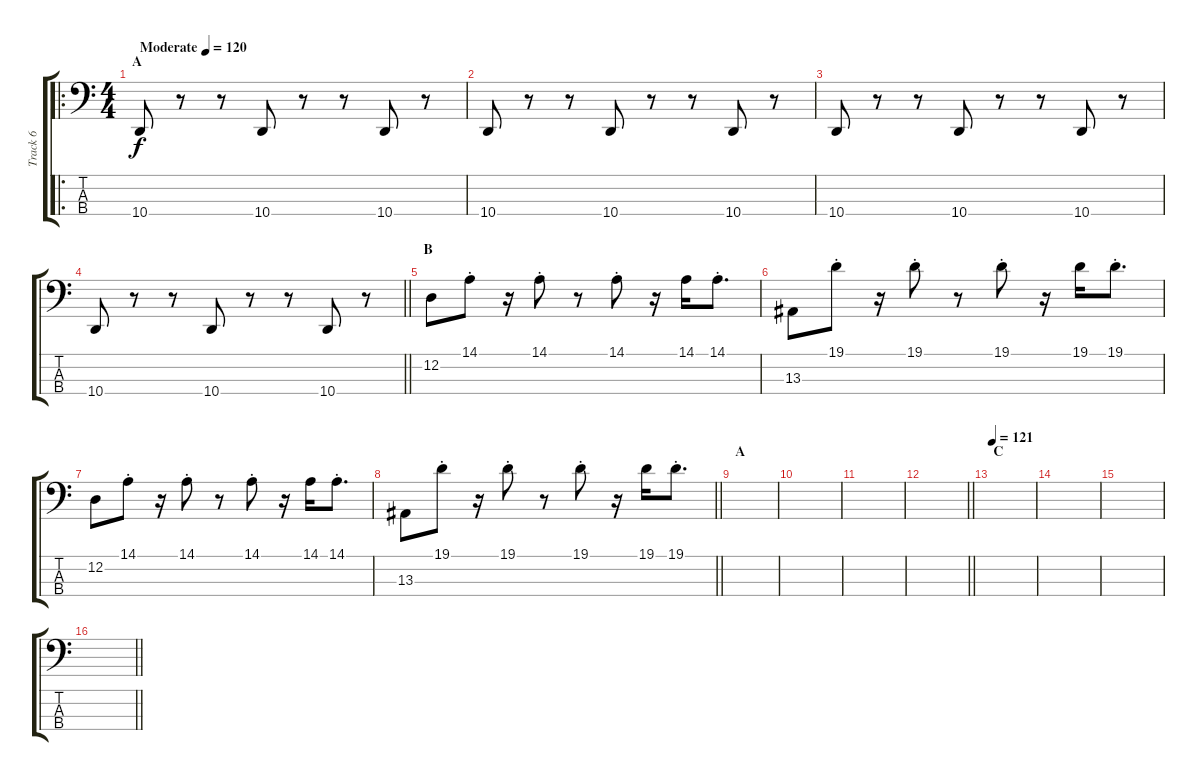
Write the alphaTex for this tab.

\track ("Track 6" "Track 6") {instrument synthbrass2}
\staff {score tabs}
\tuning (G2 D2 A1 E1) {hide}
\ro
\ts (4 4)
\section ("" "A")
\tempo (120 "Moderate")
\clef f4
\ks c
10.4.8{dy f volume 11 instrument synthbrass2} r.8 r.8 10.4.8 r.8 r.8 10.4.8 r.8 |
10.4.8 r.8 r.8 10.4.8 r.8 r.8 10.4.8 r.8 |
10.4.8 r.8 r.8 10.4.8 r.8 r.8 10.4.8 r.8 |
\barLineRight lightlight
10.4.8 r.8 r.8 10.4.8 r.8 r.8 10.4.8 r.8 |
\section ("" "B")
12.2.8 14.1{st}.8 r.16 14.1{st}.8 r.8 14.1{st}.8 r.16 14.1.16 14.1{st}.8{d} |
13.3.8 19.1{st}.8 r.16 19.1{st}.8 r.8 19.1{st}.8 r.16 19.1.16 19.1{st}.8{d} |
12.2.8 14.1{st}.8 r.16 14.1{st}.8 r.8 14.1{st}.8 r.16 14.1.16 14.1{st}.8{d} |
\barLineRight lightlight
13.3.8 19.1{st}.8 r.16 19.1{st}.8 r.8 19.1{st}.8 r.16 19.1.16 19.1{st}.8{d} |
\section ("" "A")
|
|
|
\barLineRight lightlight
|
\section ("" "C")
\tempo 121
|
|
|
\barLineRight lightlight
